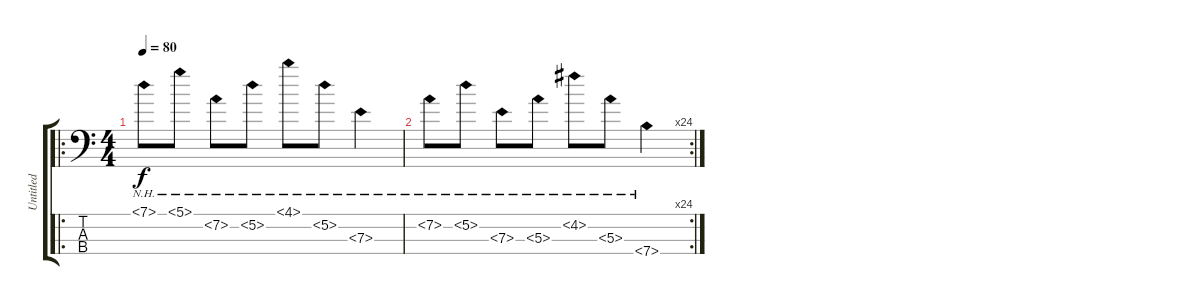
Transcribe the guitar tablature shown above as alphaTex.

\track ("Untitled" "Untitled") {instrument electricbassfinger}
\staff {score tabs}
\tuning (G2 D2 A1 E1) {hide}
\ro
\ts (4 4)
\tempo 80
\clef f4
\ks c
7.1{nh}.8{dy f instrument electricbassfinger} 5.1{nh}.8 7.2{nh}.8 5.2{nh}.8 4.1{nh}.8 5.2{nh}.8 7.3{nh}.4 |
\rc 24
7.2{nh}.8 5.2{nh}.8 7.3{nh}.8 5.3{nh}.8 4.2{nh}.8 5.3{nh}.8 7.4{nh}.4
